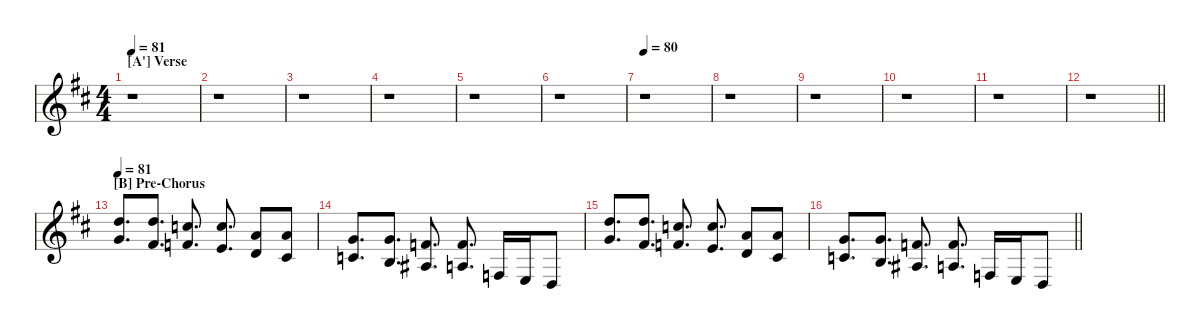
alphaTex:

\defaultSystemsLayout 4
\hideDynamics
\bracketExtendMode nobrackets
\singleTrackTrackNamePolicy hidden
\multiTrackTrackNamePolicy hidden
\otherSystemsTrackNameOrientation horizontal
\track ("French Horn" "F-Horn") {defaultSystemsLayout 32 instrument frenchhorn}
\staff {score}
\tuning (E4 B3 G3 D3 A2 E2)
\ts (4 4)
\section ("A'" "Verse")
\tempo 81
\clef g2
\ks d
r.1{dy f beam Down} |
r.1{beam Down} |
r.1{beam Down} |
r.1{beam Down} |
r.1{beam Down} |
r.1{beam Down} |
\tempo 80
r.1{beam Down} |
r.1{beam Down} |
r.1{beam Down} |
r.1{beam Down} |
r.1{beam Down} |
\barLineRight lightlight
r.1{beam Down} |
\section ("B" "Pre-Chorus")
\tempo 81
(12.3{acc forcenatural} 15.2{acc forcenatural}).8{d beam Up} (7.2{acc #} 10.1{acc forcenatural}).8{d beam Up} (10.3{acc forcenatural} 13.2{acc forcenatural}).8{d beam Up} (17.3{acc forcenatural} 14.4{acc forcenatural}).8{d beam Up} (7.3{acc forcenatural} 10.2{acc forcenatural}).8{beam Up} (2.2{acc #} 5.1{acc forcenatural}).8{beam Up} |
(8.2{acc forcenatural} 5.3{acc forcenatural}).8{d beam Up} (3.1{acc forcenatural} 0.2{acc forcenatural}).8{d beam Up} (6.2{acc forcenatural} 3.3{acc #}).8{d beam Up} (10.3{acc forcenatural} 7.4{acc forcenatural}).8{d beam Up} 3.4{acc forcenatural}.16{beam Up} 2.4{acc forcenatural}.16{beam Up} 0.4{acc forcenatural}.8{beam Up} |
(12.3{acc forcenatural} 15.2{acc forcenatural}).8{d beam Up} (7.2{acc #} 10.1{acc forcenatural}).8{d beam Up} (10.3{acc forcenatural} 13.2{acc forcenatural}).8{d beam Up} (17.3{acc forcenatural} 14.4{acc forcenatural}).8{d beam Up} (7.3{acc forcenatural} 10.2{acc forcenatural}).8{beam Up} (2.2{acc #} 5.1{acc forcenatural}).8{beam Up} |
\barLineRight lightlight
(8.2{acc forcenatural} 5.3{acc forcenatural}).8{d beam Up} (3.1{acc forcenatural} 0.2{acc forcenatural}).8{d beam Up} (6.2{acc forcenatural} 3.3{acc #}).8{d beam Up} (10.3{acc forcenatural} 7.4{acc forcenatural}).8{d beam Up} 3.4{acc forcenatural}.16{beam Up} 2.4{acc forcenatural}.16{beam Up} 0.4{acc forcenatural}.8{beam Up}
